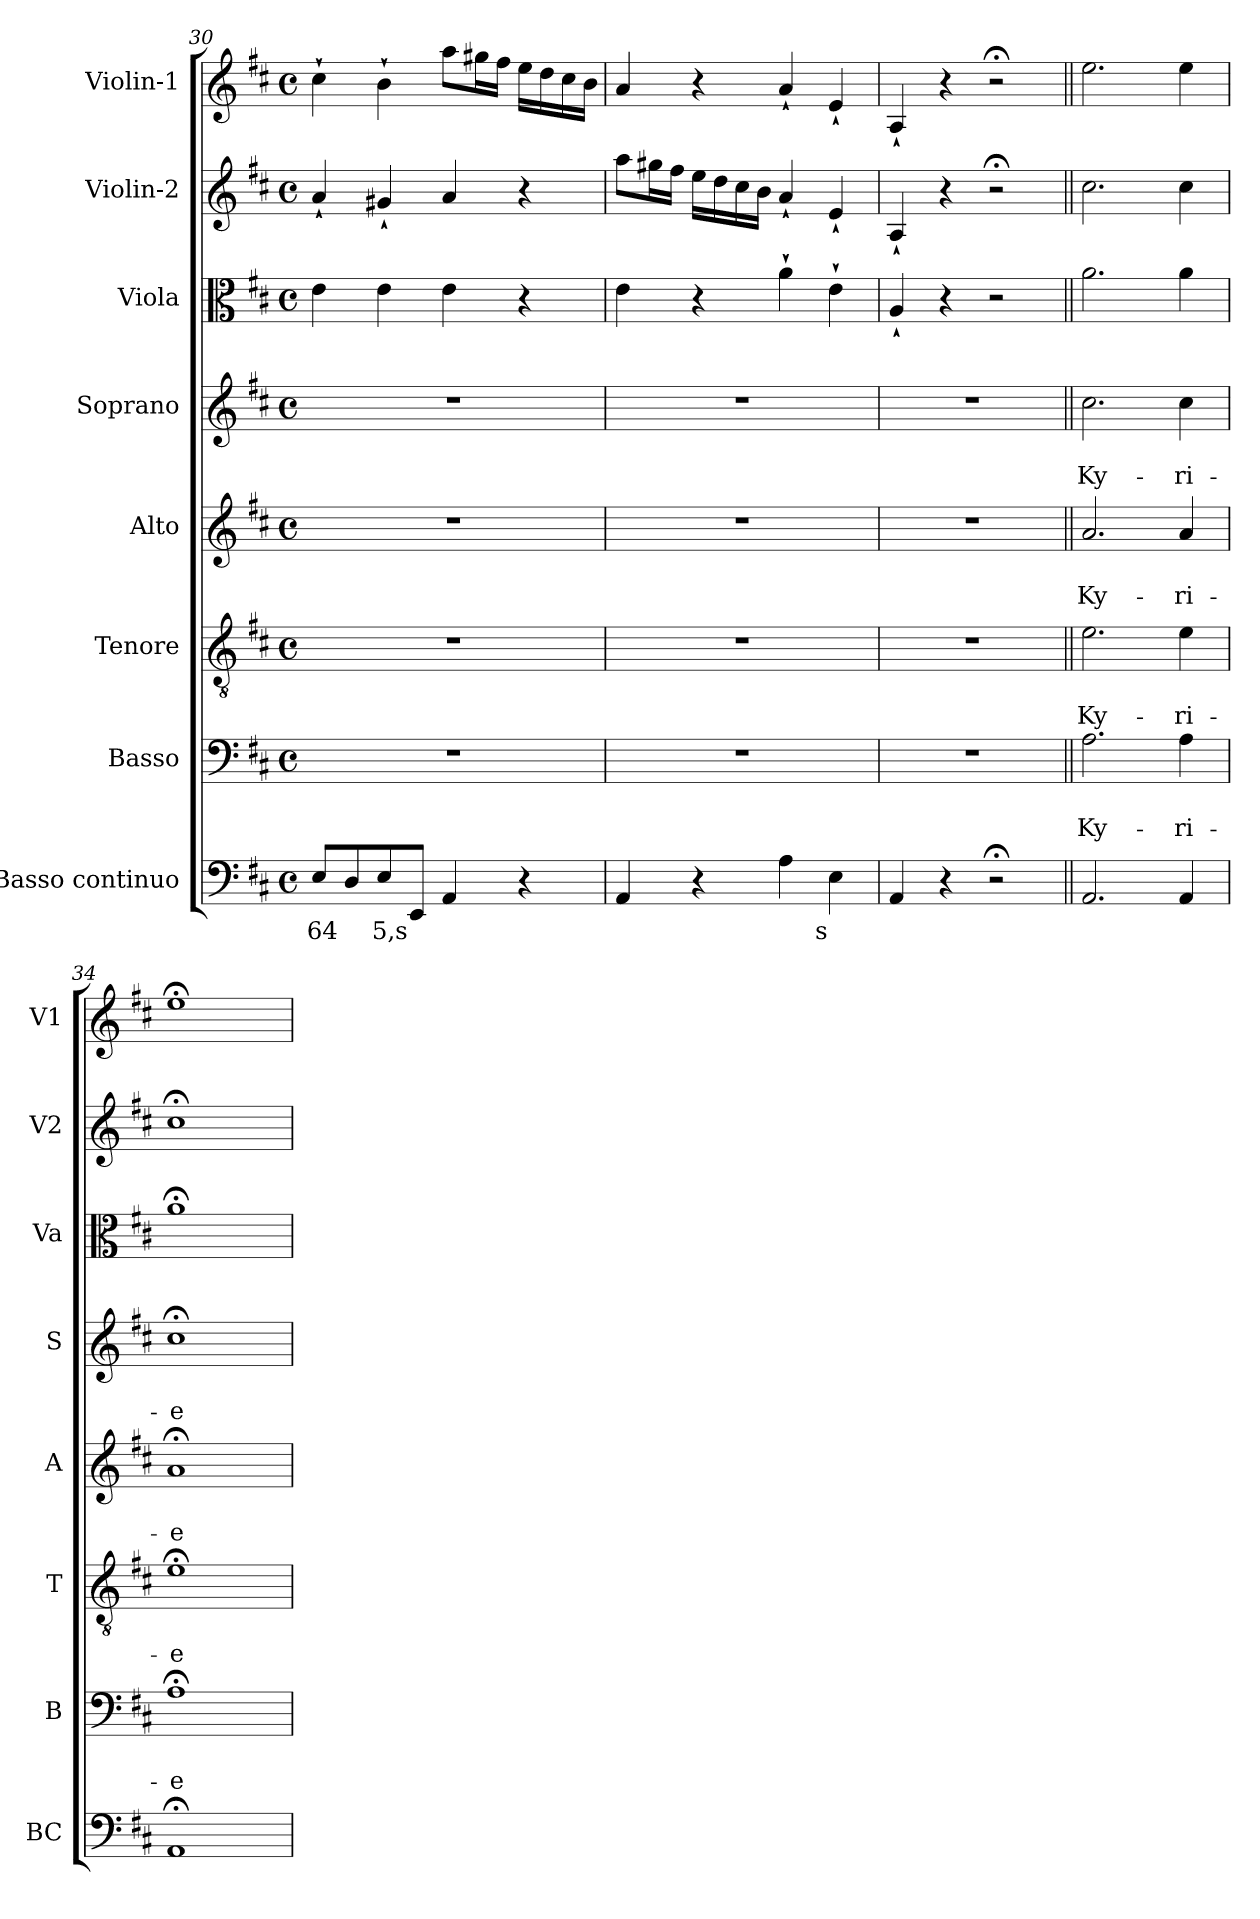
**kern	**text	**kern	**text	**text	**kern	**text	**text	**kern	**text	**text	**kern	**text	**text	**kern	**kern	**kern
*part8	*part8	*part7	*part7	*part7	*part6	*part6	*part6	*part5	*part5	*part5	*part4	*part4	*part4	*part3	*part2	*part1
*staff8	*staff8	*staff7	*staff7	*staff7	*staff6	*staff6	*staff6	*staff5	*staff5	*staff5	*staff4	*staff4	*staff4	*staff3	*staff2	*staff1
*I"Basso continuo	*	*I"Basso	*	*	*I"Tenore	*	*	*I"Alto	*	*	*I"Soprano	*	*	*I"Viola	*I"Violin-2	*I"Violin-1
*I'BC	*	*I'B	*	*	*I'T	*	*	*I'A	*	*	*I'S	*	*	*I'Va	*I'V2	*I'V1
*clefF4	*	*clefF4	*	*	*clefGv2	*	*	*clefG2	*	*	*clefG2	*	*	*clefC3	*clefG2	*clefG2
*k[f#c#]	*	*k[f#c#]	*	*	*k[f#c#]	*	*	*k[f#c#]	*	*	*k[f#c#]	*	*	*k[f#c#]	*k[f#c#]	*k[f#c#]
*D:	*	*D:	*	*	*D:	*	*	*D:	*	*	*D:	*	*	*D:	*D:	*D:
*M4/4	*	*M4/4	*	*	*M4/4	*	*	*M4/4	*	*	*M4/4	*	*	*M4/4	*M4/4	*M4/4
*met(c)	*	*met(c)	*	*	*met(c)	*	*	*met(c)	*	*	*met(c)	*	*	*met(c)	*met(c)	*met(c)
=30	=30	=30	=30	=30	=30	=30	=30	=30	=30	=30	=30	=30	=30	=30	=30	=30
!	!LO:LY:b	!	!	!	!	!	!	!	!	!	!	!	!	!	!	!
8E/L	64	1r	.	.	1r	.	.	1r	.	.	1r	.	.	4e\	4a`</	4cc#`>\
8D/	.	.	.	.	.	.	.	.	.	.	.	.	.	.	.	.
!	!LO:LY:b	!	!	!	!	!	!	!	!	!	!	!	!	!	!	!
8E/	5,s	.	.	.	.	.	.	.	.	.	.	.	.	4e\	4g#X`</	4b`>\
8EE/J	.	.	.	.	.	.	.	.	.	.	.	.	.	.	.	.
4AA/	.	.	.	.	.	.	.	.	.	.	.	.	.	4e\	4a/	8aa\L
.	.	.	.	.	.	.	.	.	.	.	.	.	.	.	.	16gg#X\L
.	.	.	.	.	.	.	.	.	.	.	.	.	.	.	.	16ff#\JJ
4r	.	.	.	.	.	.	.	.	.	.	.	.	.	4r	4r	16ee\LL
.	.	.	.	.	.	.	.	.	.	.	.	.	.	.	.	16dd\
.	.	.	.	.	.	.	.	.	.	.	.	.	.	.	.	16cc#\
.	.	.	.	.	.	.	.	.	.	.	.	.	.	.	.	16b\JJ
=31	=31	=31	=31	=31	=31	=31	=31	=31	=31	=31	=31	=31	=31	=31	=31	=31
4AA/	.	1r	.	.	1r	.	.	1r	.	.	1r	.	.	4e\	8aa\L	4a/
.	.	.	.	.	.	.	.	.	.	.	.	.	.	.	16gg#X\L	.
.	.	.	.	.	.	.	.	.	.	.	.	.	.	.	16ff#\JJ	.
4r	.	.	.	.	.	.	.	.	.	.	.	.	.	4r	16ee\LL	4r
.	.	.	.	.	.	.	.	.	.	.	.	.	.	.	16dd\	.
.	.	.	.	.	.	.	.	.	.	.	.	.	.	.	16cc#\	.
.	.	.	.	.	.	.	.	.	.	.	.	.	.	.	16b\JJ	.
4A\	.	.	.	.	.	.	.	.	.	.	.	.	.	4a`>\	4a`</	4a`</
!	!LO:LY:b	!	!	!	!	!	!	!	!	!	!	!	!	!	!	!
4E\	s	.	.	.	.	.	.	.	.	.	.	.	.	4e`>\	4e`</	4e`</
=32	=32	=32	=32	=32	=32	=32	=32	=32	=32	=32	=32	=32	=32	=32	=32	=32
4AA/	.	1r	.	.	1r	.	.	1r	.	.	1r	.	.	4A`</	4A`</	4A`</
4r	.	.	.	.	.	.	.	.	.	.	.	.	.	4r	4r	4r
2r;<	.	.	.	.	.	.	.	.	.	.	.	.	.	2r	2r;<	2r;<
!!LO:LB:g=z
=33||	=33||	=33||	=33||	=33||	=33||	=33||	=33||	=33||	=33||	=33||	=33||	=33||	=33||	=33||	=33||	=33||
!	!	!	!	!LO:LY:b	!	!	!LO:LY:b	!	!	!LO:LY:b	!	!	!LO:LY:b	!	!	!
2.AA/	.	2.A\	.	Ky-	2.e\	.	Ky-	2.a/	.	Ky-	2.cc#\	.	Ky-	2.a\	2.cc#\	2.ee\
!	!	!	!	!LO:LY:b	!	!	!LO:LY:b	!	!	!LO:LY:b	!	!	!LO:LY:b	!	!	!
4AA/	.	4A\	.	-ri-	4e\	.	-ri-	4a/	.	-ri-	4cc#\	.	-ri-	4a\	4cc#\	4ee\
=34	=34	=34	=34	=34	=34	=34	=34	=34	=34	=34	=34	=34	=34	=34	=34	=34
!	!	!	!	!LO:LY:b	!	!	!LO:LY:b	!	!	!LO:LY:b	!	!	!LO:LY:b	!	!	!
1AA;<	.	1A;<	.	-e	1e;<	.	-e	1a;<	.	-e	1cc#;<	.	-e	1a;<	1cc#;<	1ee;<
=	=	=	=	=	=	=	=	=	=	=	=	=	=	=	=	=
*-	*-	*-	*-	*-	*-	*-	*-	*-	*-	*-	*-	*-	*-	*-	*-	*-
